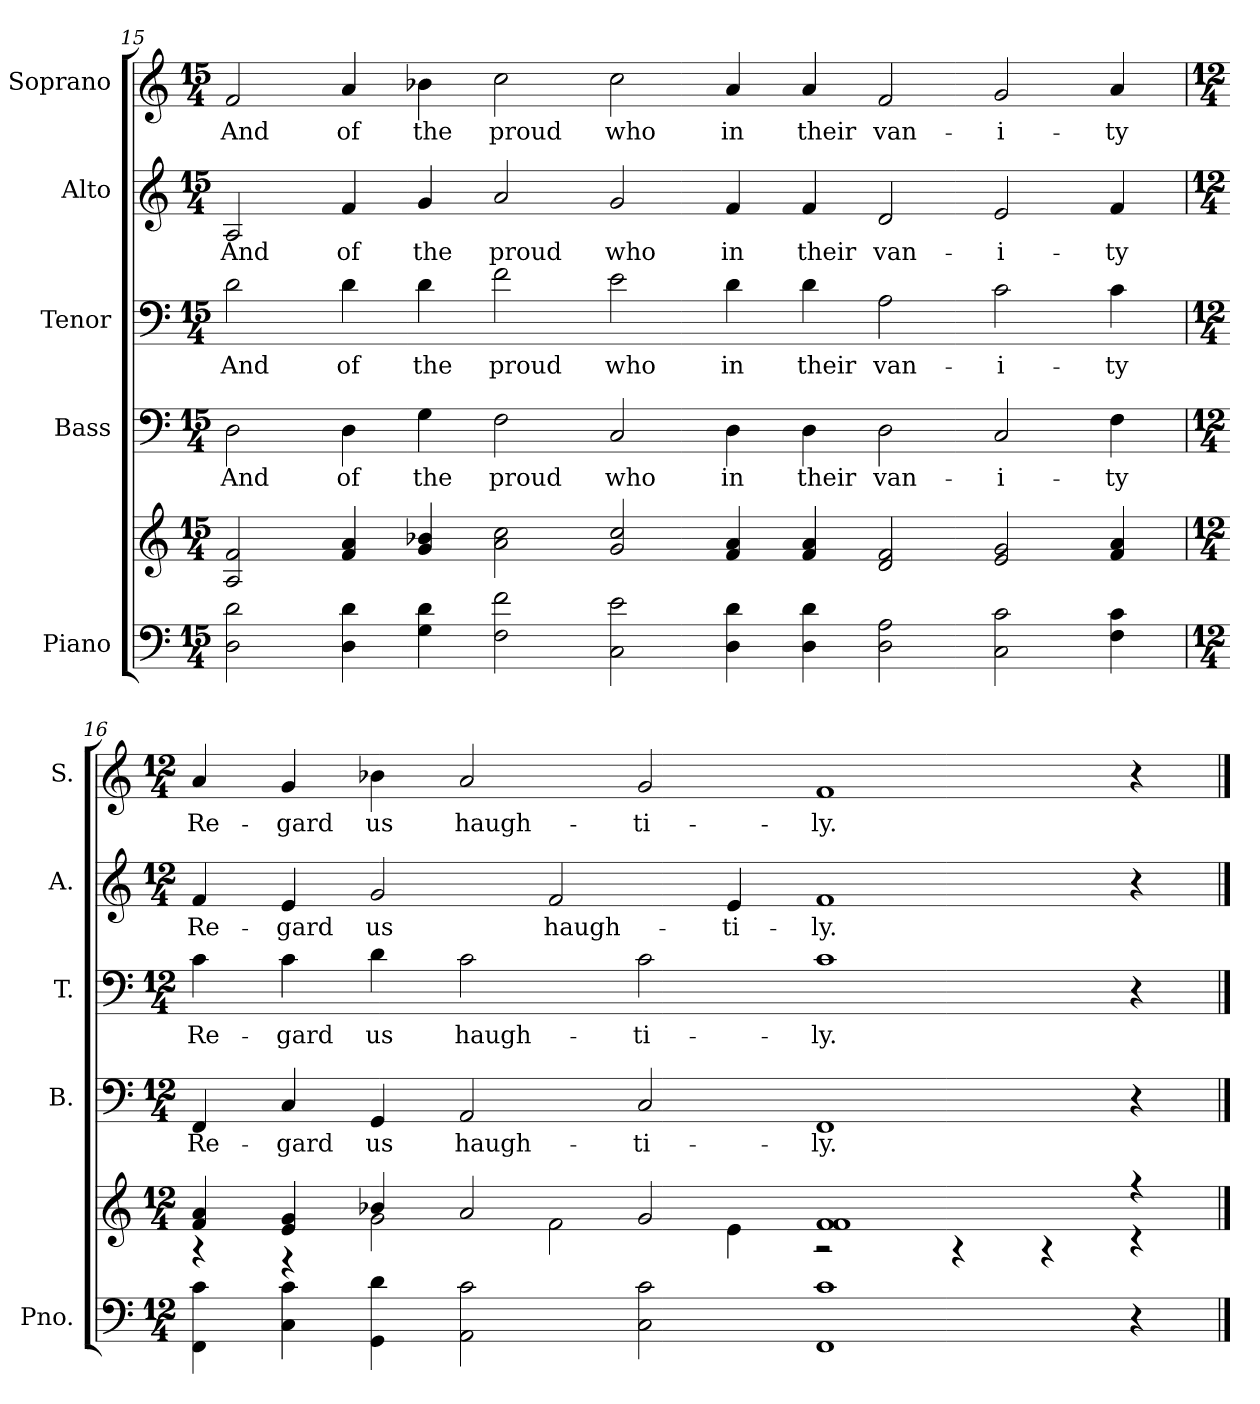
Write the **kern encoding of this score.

**kern	**kern	**kern	**text	**kern	**text	**kern	**text	**kern	**text
*part5	*part5	*part4	*part4	*part3	*part3	*part2	*part2	*part1	*part1
*staff6	*staff5	*staff4	*staff4	*staff3	*staff3	*staff2	*staff2	*staff1	*staff1
*I"Piano	*	*I"Bass	*	*I"Tenor	*	*I"Alto	*	*I"Soprano	*
*I'Pno.	*	*I'B.	*	*I'T.	*	*I'A.	*	*I'S.	*
!!LO:PB:g=z
*clefF4	*clefG2	*clefF4	*	*clefF4	*	*clefG2	*	*clefG2	*
*k[]	*k[]	*k[]	*	*k[]	*	*k[]	*	*k[]	*
*C:	*C:	*C:	*	*C:	*	*C:	*	*C:	*
*M15/4	*M15/4	*M15/4	*	*M15/4	*	*M15/4	*	*M15/4	*
=15	=15	=15	=15	=15	=15	=15	=15	=15	=15
!	!	!	!LO:LY:b:color=#000000	!	!	!	!	!	!
!	!	!	!	!	!LO:LY:b:color=#000000	!	!	!	!
!	!	!	!	!	!	!	!LO:LY:b:color=#000000	!	!
!	!	!	!	!	!	!	!	!	!LO:LY:b:color=#000000
2Di\ 2di	2Ai/ 2fi	2Di\	And	2di\	And	2Ai/	And	2fi/	And
!	!	!	!LO:LY:b:color=#000000	!	!	!	!	!	!
!	!	!	!	!	!LO:LY:b:color=#000000	!	!	!	!
!	!	!	!	!	!	!	!LO:LY:b:color=#000000	!	!
!	!	!	!	!	!	!	!	!	!LO:LY:b:color=#000000
4Di\ 4di	4fi/ 4ai	4Di\	of	4di\	of	4fi/	of	4ai/	of
!	!	!	!LO:LY:b:color=#000000	!	!	!	!	!	!
!	!	!	!	!	!LO:LY:b:color=#000000	!	!	!	!
!	!	!	!	!	!	!	!LO:LY:b:color=#000000	!	!
!	!	!	!	!	!	!	!	!	!LO:LY:b:color=#000000
4Gi\ 4di	4gi/ 4b-Xi	4Gi\	the	4di\	the	4gi/	the	4b-Xi\	the
!	!	!	!LO:LY:b:color=#000000	!	!	!	!	!	!
!	!	!	!	!	!LO:LY:b:color=#000000	!	!	!	!
!	!	!	!	!	!	!	!LO:LY:b:color=#000000	!	!
!	!	!	!	!	!	!	!	!	!LO:LY:b:color=#000000
2Fi\ 2fi	2ai\ 2cci	2Fi\	proud	2fi\	proud	2ai/	proud	2cci\	proud
!	!	!	!LO:LY:b:color=#000000	!	!	!	!	!	!
!	!	!	!	!	!LO:LY:b:color=#000000	!	!	!	!
!	!	!	!	!	!	!	!LO:LY:b:color=#000000	!	!
!	!	!	!	!	!	!	!	!	!LO:LY:b:color=#000000
2Ci\ 2ei	2gi/ 2cci	2Ci/	who	2ei\	who	2gi/	who	2cci\	who
!	!	!	!LO:LY:b:color=#000000	!	!	!	!	!	!
!	!	!	!	!	!LO:LY:b:color=#000000	!	!	!	!
!	!	!	!	!	!	!	!LO:LY:b:color=#000000	!	!
!	!	!	!	!	!	!	!	!	!LO:LY:b:color=#000000
4Di\ 4di	4fi/ 4ai	4Di\	in	4di\	in	4fi/	in	4ai/	in
!	!	!	!LO:LY:b:color=#000000	!	!	!	!	!	!
!	!	!	!	!	!LO:LY:b:color=#000000	!	!	!	!
!	!	!	!	!	!	!	!LO:LY:b:color=#000000	!	!
!	!	!	!	!	!	!	!	!	!LO:LY:b:color=#000000
4Di\ 4di	4fi/ 4ai	4Di\	their	4di\	their	4fi/	their	4ai/	their
!	!	!	!LO:LY:b:color=#000000	!	!	!	!	!	!
!	!	!	!	!	!LO:LY:b:color=#000000	!	!	!	!
!	!	!	!	!	!	!	!LO:LY:b:color=#000000	!	!
!	!	!	!	!	!	!	!	!	!LO:LY:b:color=#000000
2Di\ 2Ai	2di/ 2fi	2Di\	van-	2Ai\	van-	2di/	van-	2fi/	van-
!	!	!	!LO:LY:b:color=#000000	!	!	!	!	!	!
!	!	!	!	!	!LO:LY:b:color=#000000	!	!	!	!
!	!	!	!	!	!	!	!LO:LY:b:color=#000000	!	!
!	!	!	!	!	!	!	!	!	!LO:LY:b:color=#000000
2Ci\ 2ci	2ei/ 2gi	2Ci/	-i-	2ci\	-i-	2ei/	-i-	2gi/	-i-
!	!	!	!LO:LY:b:color=#000000	!	!	!	!	!	!
!	!	!	!	!	!LO:LY:b:color=#000000	!	!	!	!
!	!	!	!	!	!	!	!LO:LY:b:color=#000000	!	!
!	!	!	!	!	!	!	!	!	!LO:LY:b:color=#000000
4Fi\ 4ci	4fi/ 4ai	4Fi\	-ty	4ci\	-ty	4fi/	-ty	4ai/	-ty
!!LO:PB:g=z
=16	=16	=16	=16	=16	=16	=16	=16	=16	=16
*M12/4	*M12/4	*M12/4	*	*M12/4	*	*M12/4	*	*M12/4	*
*	*^	*	*	*	*	*	*	*	*
!	!	!	!	!LO:LY:b:color=#000000	!	!	!	!	!	!
!	!	!	!	!	!	!LO:LY:b:color=#000000	!	!	!	!
!	!	!	!	!	!	!	!	!LO:LY:b:color=#000000	!	!
!	!	!	!	!	!	!	!	!	!	!LO:LY:b:color=#000000
4FFi\ 4ci	4fi/ 4ai	4r	4FFi/	Re-	4ci\	Re-	4fi/	Re-	4ai/	Re-
!	!	!	!	!LO:LY:b:color=#000000	!	!	!	!	!	!
!	!	!	!	!	!	!LO:LY:b:color=#000000	!	!	!	!
!	!	!	!	!	!	!	!	!LO:LY:b:color=#000000	!	!
!	!	!	!	!	!	!	!	!	!	!LO:LY:b:color=#000000
4Ci\ 4ci	4ei/ 4gi	4r	4Ci/	-gard	4ci\	-gard	4ei/	-gard	4gi/	-gard
!	!	!	!	!LO:LY:b:color=#000000	!	!	!	!	!	!
!	!	!	!	!	!	!LO:LY:b:color=#000000	!	!	!	!
!	!	!	!	!	!	!	!	!LO:LY:b:color=#000000	!	!
!	!	!	!	!	!	!	!	!	!	!LO:LY:b:color=#000000
4GGi\ 4di	4b-Xi/	2gi\	4GGi/	us	4di\	us	2gi/	us	4b-Xi\	us
!	!	!	!	!LO:LY:b:color=#000000	!	!	!	!	!	!
!	!	!	!	!	!	!LO:LY:b:color=#000000	!	!	!	!
!	!	!	!	!	!	!	!	!	!	!LO:LY:b:color=#000000
2AAi\ 2ci	2ai/	.	2AAi/	haugh-	2ci\	haugh-	.	.	2ai/	haugh-
!	!	!	!	!	!	!	!	!LO:LY:b:color=#000000	!	!
.	.	2fi\	.	.	.	.	2fi/	haugh-	.	.
!	!	!	!	!LO:LY:b:color=#000000	!	!	!	!	!	!
!	!	!	!	!	!	!LO:LY:b:color=#000000	!	!	!	!
!	!	!	!	!	!	!	!	!	!	!LO:LY:b:color=#000000
2Ci\ 2ci	2gi/	.	2Ci/	-ti-	2ci\	-ti-	.	.	2gi/	-ti-
!	!	!	!	!	!	!	!	!LO:LY:b:color=#000000	!	!
.	.	4ei\	.	.	.	.	4ei/	-ti-	.	.
!	!	!	!	!LO:LY:b:color=#000000	!	!	!	!	!	!
!	!	!	!	!	!	!LO:LY:b:color=#000000	!	!	!	!
!	!	!	!	!	!	!	!	!LO:LY:b:color=#000000	!	!
!	!	!	!	!	!	!	!	!	!	!LO:LY:b:color=#000000
1FFi 1ci	1fi 1fi	2r	1FFi	-ly.	1ci	-ly.	1fi	-ly.	1fi	-ly.
.	.	4r	.	.	.	.	.	.	.	.
.	.	4r	.	.	.	.	.	.	.	.
4r	4r	4r	4r	.	4r	.	4r	.	4r	.
*	*v	*v	*	*	*	*	*	*	*	*
==	==	==	==	==	==	==	==	==	==
*-	*-	*-	*-	*-	*-	*-	*-	*-	*-
